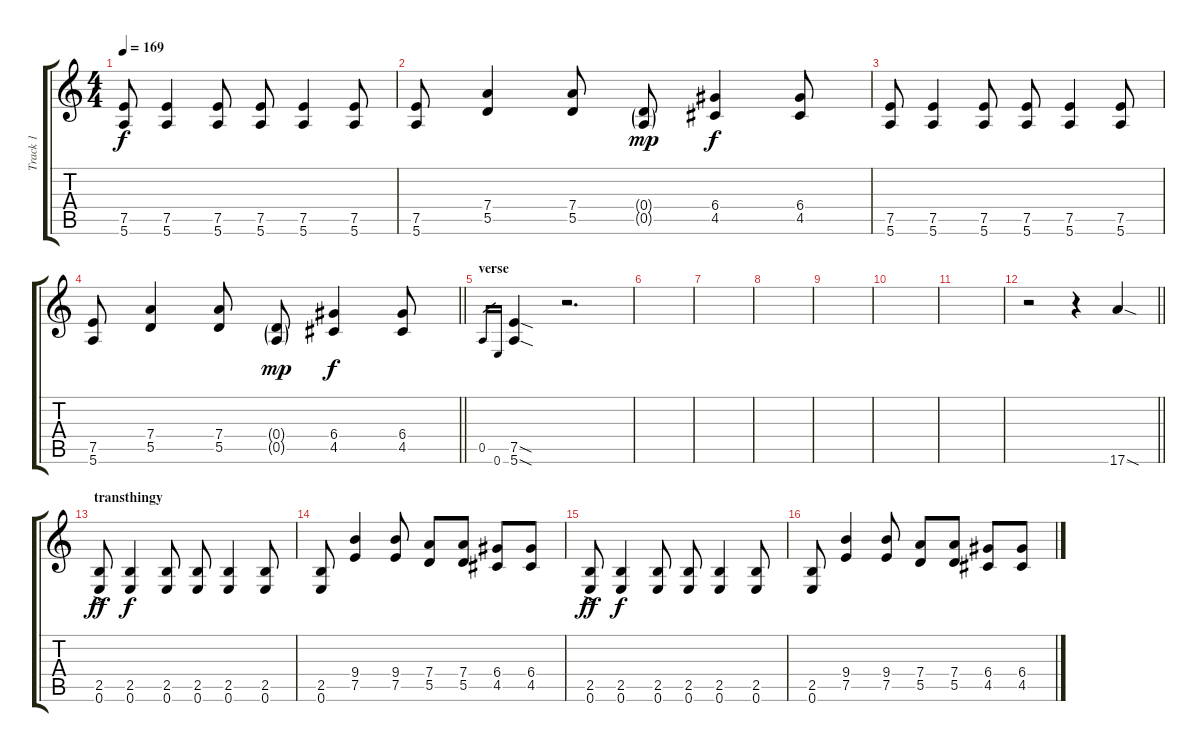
\track ("Track 1" "Track 1") {instrument distortionguitar}
\staff {score tabs}
\tuning (E4 B3 G3 D3 A2 E2) {hide}
\ts (4 4)
\tempo 169
\clef g2
\ks c
(7.5 5.6).8{dy f} (7.5 5.6).4 (7.5 5.6).8 (7.5 5.6).8 (7.5 5.6).4 (7.5 5.6).8 |
(7.5 5.6).8 (7.4 5.5).4 (7.4 5.5).8 (0.4{g} 0.5{g}).8{dy mp} (6.4 4.5).4{dy f} (6.4 4.5).8 |
(7.5 5.6).8 (7.5 5.6).4 (7.5 5.6).8 (7.5 5.6).8 (7.5 5.6).4 (7.5 5.6).8 |
\barLineRight lightlight
(7.5 5.6).8 (7.4 5.5).4 (7.4 5.5).8 (0.4{g} 0.5{g}).8{dy mp} (6.4 4.5).4{dy f} (6.4 4.5).8 |
\section ("" "verse")
0.5.16{gr} 0.6.16{gr} (7.5{sod} 5.6{sod}).4 r.2{d} |
|
|
|
|
|
|
\barLineRight lightlight
r.2 r.4 17.6{sod}.4 |
\section ("" "transthingy")
(2.5{ac} 0.6{ac}).8{dy ff} (2.5 0.6).4{dy f} (2.5 0.6).8 (2.5 0.6).8 (2.5 0.6).4 (2.5 0.6).8 |
(2.5 0.6).8 (9.4 7.5).4 (9.4 7.5).8 (7.4 5.5).8 (7.4 5.5).8 (6.4 4.5).8 (6.4 4.5).8 |
(2.5{ac} 0.6{ac}).8{dy ff} (2.5 0.6).4{dy f} (2.5 0.6).8 (2.5 0.6).8 (2.5 0.6).4 (2.5 0.6).8 |
(2.5 0.6).8 (9.4 7.5).4 (9.4 7.5).8 (7.4 5.5).8 (7.4 5.5).8 (6.4 4.5).8 (6.4 4.5).8
